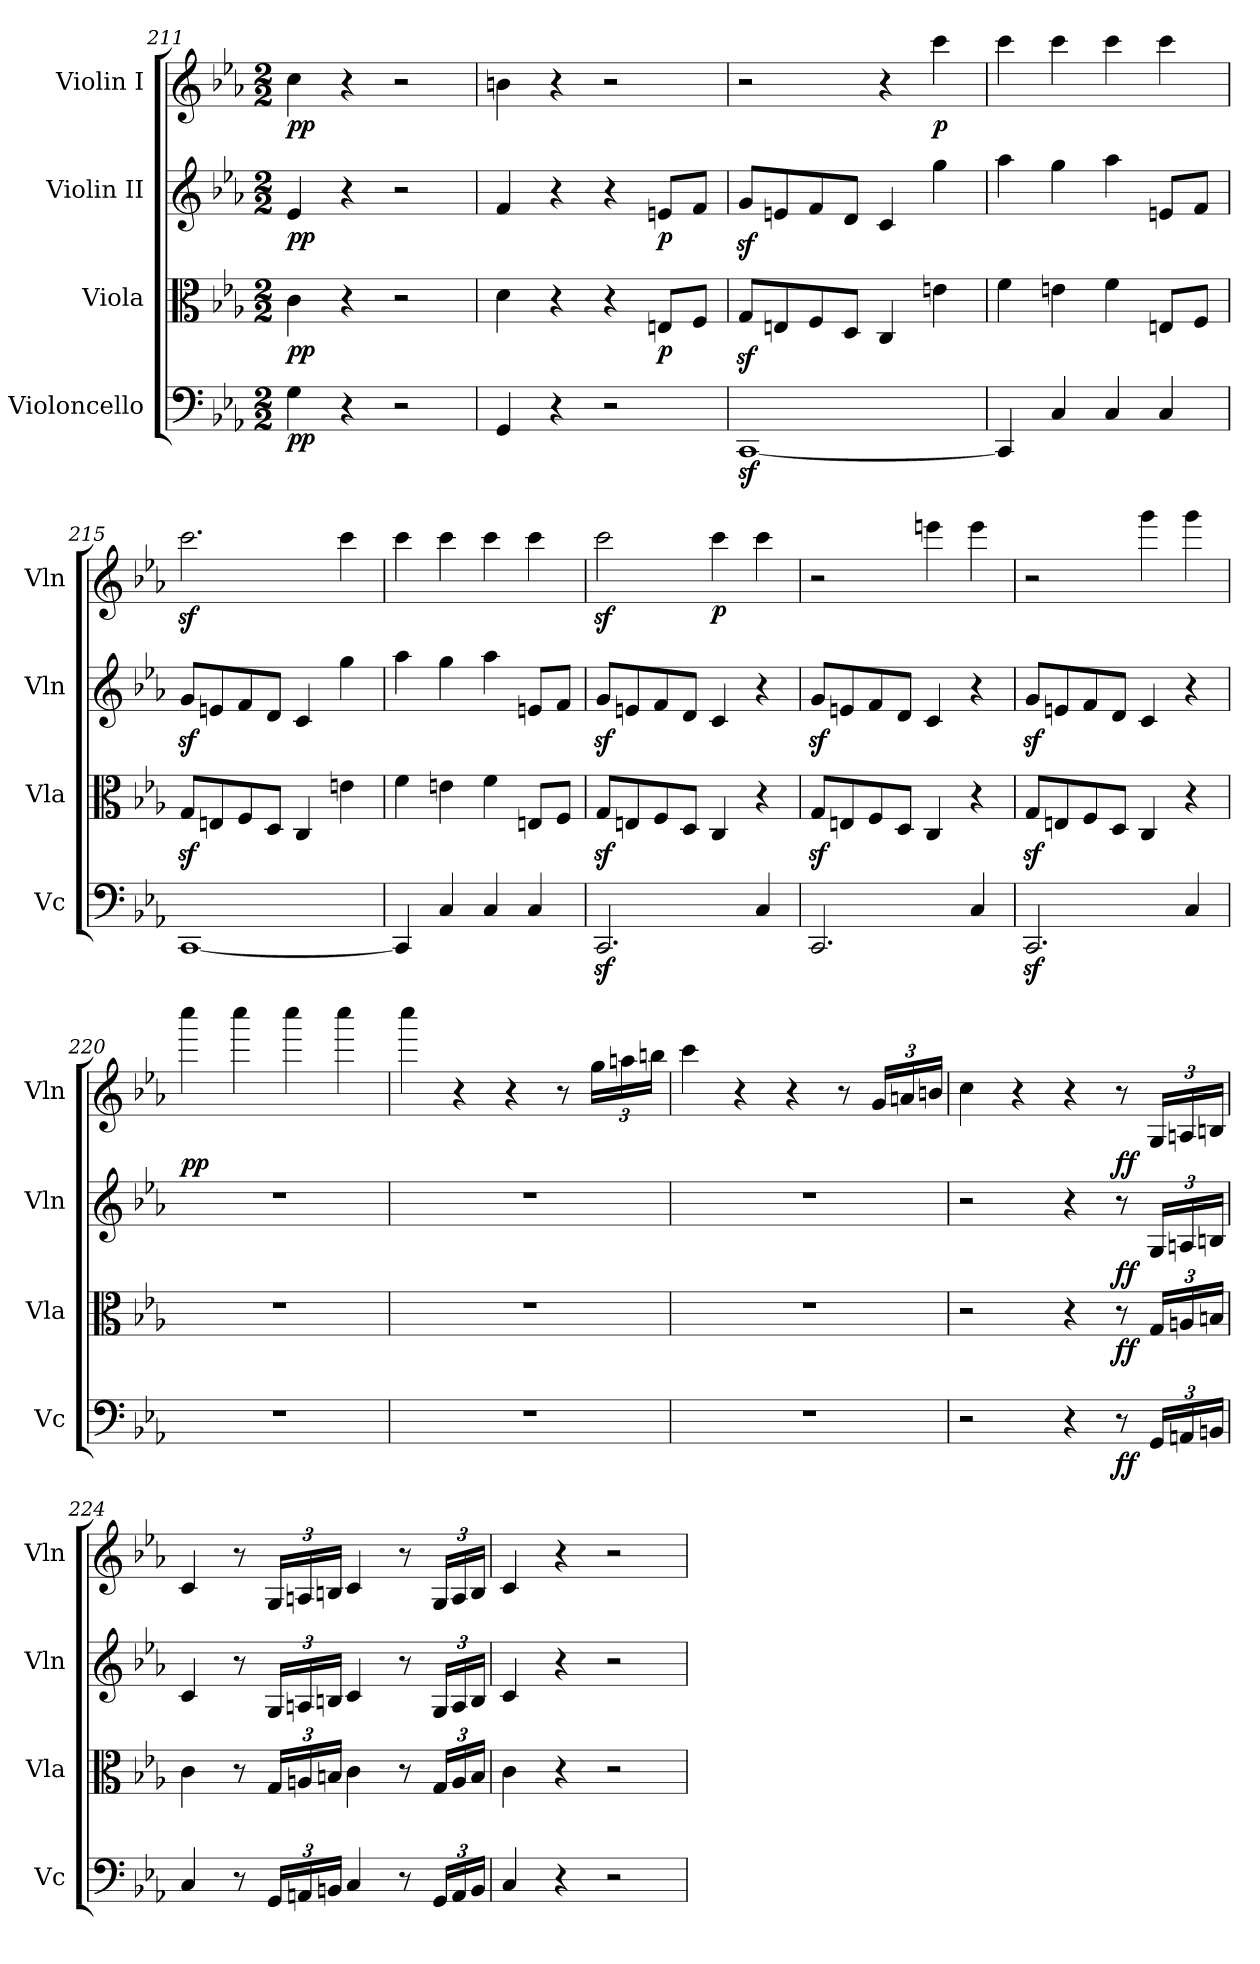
**kern	**dynam	**kern	**dynam	**kern	**dynam	**kern	**dynam
*part4	*part4	*part3	*part3	*part2	*part2	*part1	*part1
*staff4	*staff4	*staff3	*staff3	*staff2	*staff2	*staff1	*staff1
*I"Violoncello	*	*I"Viola	*	*I"Violin II	*	*I"Violin I	*
*I'Vc	*	*I'Vla	*	*I'Vln	*	*I'Vln	*
!!LO:PB:g=z
*clefF4	*	*clefC3	*	*clefG2	*	*clefG2	*
*k[b-e-a-]	*	*k[b-e-a-]	*	*k[b-e-a-]	*	*k[b-e-a-]	*
*M2/2	*	*M2/2	*	*M2/2	*	*M2/2	*
=211	=211	=211	=211	=211	=211	=211	=211
!	!LO:DY:b	!	!LO:DY:b	!	!LO:DY:b	!	!LO:DY:b
4G\	pp	4c\	pp	4e-/	pp	4cc\	pp
4r	.	4r	.	4r	.	4r	.
2r	.	2r	.	2r	.	2r	.
=212	=212	=212	=212	=212	=212	=212	=212
4GG/	.	4d\	.	4f/	.	4bn\	.
4r	.	4r	.	4r	.	4r	.
2r	.	4r	.	4r	.	2r	.
!	!	!	!LO:DY:b	!	!LO:DY:b	!	!
.	.	8En/L	p	8en/L	p	.	.
.	.	8F/J	.	8f/J	.	.	.
=213	=213	=213	=213	=213	=213	=213	=213
[1CCz<	.	8Gz</L	.	8gz</L	.	2r	.
.	.	8En/	.	8en/	.	.	.
.	.	8F/	.	8f/	.	.	.
.	.	8D/J	.	8d/J	.	.	.
.	.	4C/	.	4c/	.	4r	.
!	!	!	!	!	!	!	!LO:DY:b
.	.	4en\	.	4gg\	.	4ccc\	p
=214	=214	=214	=214	=214	=214	=214	=214
4CC/]	.	4f\	.	4aa-\	.	4ccc\	.
4C/	.	4en\	.	4gg\	.	4ccc\	.
4C/	.	4f\	.	4aa-\	.	4ccc\	.
4C/	.	8En/L	.	8en/L	.	4ccc\	.
.	.	8F/J	.	8f/J	.	.	.
=215	=215	=215	=215	=215	=215	=215	=215
[1CC	.	8Gz</L	.	8gz</L	.	2.cccz<\	.
.	.	8En/	.	8en/	.	.	.
.	.	8F/	.	8f/	.	.	.
.	.	8D/J	.	8d/J	.	.	.
.	.	4C/	.	4c/	.	.	.
.	.	4en\	.	4gg\	.	4ccc\	.
!!LO:PB:g=z
=216	=216	=216	=216	=216	=216	=216	=216
4CC/]	.	4f\	.	4aa-\	.	4ccc\	.
4C/	.	4en\	.	4gg\	.	4ccc\	.
4C/	.	4f\	.	4aa-\	.	4ccc\	.
4C/	.	8En/L	.	8en/L	.	4ccc\	.
.	.	8F/J	.	8f/J	.	.	.
=217	=217	=217	=217	=217	=217	=217	=217
2.CCz</	.	8Gz</L	.	8gz</L	.	2cccz<\	.
.	.	8En/	.	8en/	.	.	.
.	.	8F/	.	8f/	.	.	.
.	.	8D/J	.	8d/J	.	.	.
!	!	!	!	!	!	!	!LO:DY:b
.	.	4C/	.	4c/	.	4ccc\	p
4C/	.	4r	.	4r	.	4ccc\	.
=218	=218	=218	=218	=218	=218	=218	=218
2.CC/	.	8Gz</L	.	8gz</L	.	2r	.
.	.	8En/	.	8en/	.	.	.
.	.	8F/	.	8f/	.	.	.
.	.	8D/J	.	8d/J	.	.	.
.	.	4C/	.	4c/	.	4eeen\	.
4C/	.	4r	.	4r	.	4eee\	.
=219	=219	=219	=219	=219	=219	=219	=219
2.CCz</	.	8Gz</L	.	8gz</L	.	2r	.
.	.	8En/	.	8en/	.	.	.
.	.	8F/	.	8f/	.	.	.
.	.	8D/J	.	8d/J	.	.	.
.	.	4C/	.	4c/	.	4ggg\	.
4C/	.	4r	.	4r	.	4ggg\	.
!!LO:LB:g=z
=220	=220	=220	=220	=220	=220	=220	=220
!	!	!	!	!	!	!	!LO:DY:b
1r	.	1r	.	1r	.	4cccc\	pp
.	.	.	.	.	.	4cccc\	.
.	.	.	.	.	.	4cccc\	.
.	.	.	.	.	.	4cccc\	.
=221	=221	=221	=221	=221	=221	=221	=221
1r	.	1r	.	1r	.	4cccc\	.
.	.	.	.	.	.	4r	.
.	.	.	.	.	.	4r	.
.	.	.	.	.	.	8r	.
*	*	*	*	*	*	*Xbrackettup	*
.	.	.	.	.	.	24gg\LL	.
.	.	.	.	.	.	24aan\	.
.	.	.	.	.	.	24bbn\JJ	.
=222	=222	=222	=222	=222	=222	=222	=222
1r	.	1r	.	1r	.	4ccc\	.
.	.	.	.	.	.	4r	.
.	.	.	.	.	.	4r	.
.	.	.	.	.	.	8r	.
.	.	.	.	.	.	24g/LL	.
.	.	.	.	.	.	24an/	.
.	.	.	.	.	.	24bn/JJ	.
=223	=223	=223	=223	=223	=223	=223	=223
2r	.	2r	.	2r	.	4cc\	.
.	.	.	.	.	.	4r	.
4r	.	4r	.	4r	.	4r	.
!	!LO:DY:b	!	!LO:DY:b	!	!LO:DY:b	!	!LO:DY:b
8r	ff	8r	ff	8r	ff	8r	ff
*Xbrackettup	*	*Xbrackettup	*	*Xbrackettup	*	*	*
24GG/LL	.	24G/LL	.	24G/LL	.	24G/LL	.
24AAn/	.	24An/	.	24An/	.	24An/	.
24BBn/JJ	.	24Bn/JJ	.	24Bn/JJ	.	24Bn/JJ	.
!!LO:PB:g=z
=224	=224	=224	=224	=224	=224	=224	=224
4C/	.	4c\	.	4c/	.	4c/	.
8r	.	8r	.	8r	.	8r	.
24GG/LL	.	24G/LL	.	24G/LL	.	24G/LL	.
24AAn/	.	24An/	.	24An/	.	24An/	.
24BBn/JJ	.	24Bn/JJ	.	24Bn/JJ	.	24Bn/JJ	.
4C/	.	4c\	.	4c/	.	4c/	.
8r	.	8r	.	8r	.	8r	.
24GG/LL	.	24G/LL	.	24G/LL	.	24G/LL	.
24AA/	.	24A/	.	24A/	.	24A/	.
24BB/JJ	.	24B/JJ	.	24B/JJ	.	24B/JJ	.
=225	=225	=225	=225	=225	=225	=225	=225
4C/	.	4c\	.	4c/	.	4c/	.
4r	.	4r	.	4r	.	4r	.
2r	.	2r	.	2r	.	2r	.
=	=	=	=	=	=	=	=
*-	*-	*-	*-	*-	*-	*-	*-
